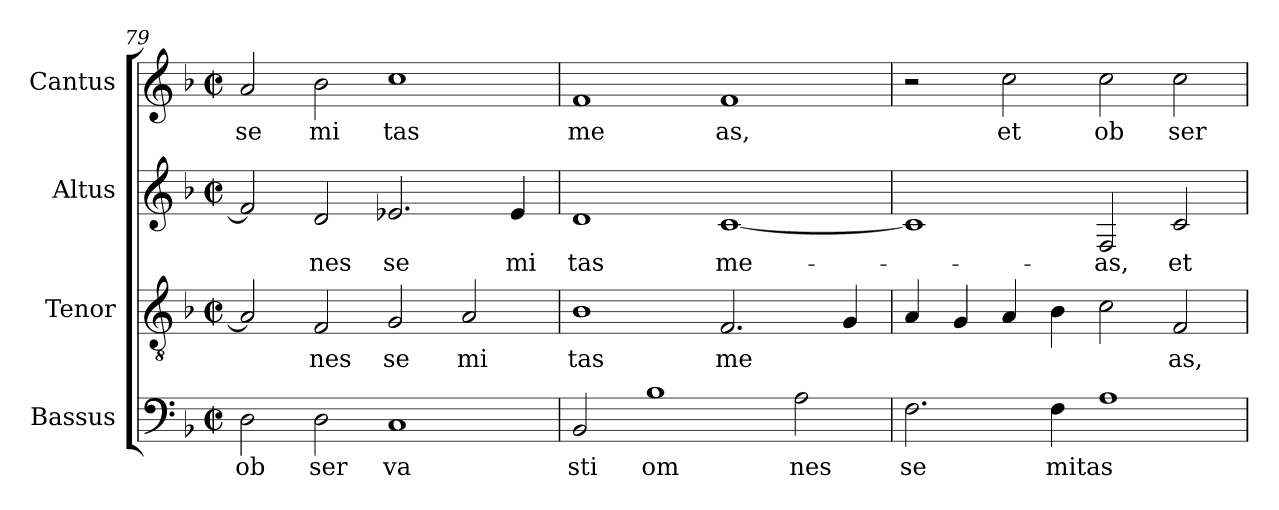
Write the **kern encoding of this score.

**kern	**text	**kern	**text	**kern	**text	**kern	**text
*part4	*part4	*part3	*part3	*part2	*part2	*part1	*part1
*staff4	*staff4	*staff3	*staff3	*staff2	*staff2	*staff1	*staff1
*I"Bassus	*	*I"Tenor	*	*I"Altus	*	*I"Cantus	*
*clefF4	*	*clefGv2	*	*clefG2	*	*clefG2	*
*k[b-]	*	*k[b-]	*	*k[b-]	*	*k[b-]	*
*F:	*	*F:	*	*F:	*	*F:	*
*M2/2	*	*M2/2	*	*M2/2	*	*M2/2	*
*met(c|)	*	*met(c|)	*	*met(c|)	*	*met(c|)	*
=79	=79	=79	=79	=79	=79	=79	=79
!	!LO:LY:b:cj	!	!	!	!	!	!LO:LY:b:cj
2D\	ob	2A/]	.	2f/]	.	2a/	se
!	!LO:LY:b:cj	!	!LO:LY:b:cj	!	!LO:LY:b:cj	!	!LO:LY:b:cj
2D\	ser	2F/	nes	2d/	nes	2b-\	mi
!	!LO:LY:b:cj	!	!LO:LY:b:cj	!	!LO:LY:b:cj	!	!LO:LY:b:cj
1C	va	2G/	se	2.e-X/	se	1cc	tas
!	!	!	!LO:LY:b:cj	!	!	!	!
.	.	2A/	mi	.	.	.	.
!	!	!	!	!	!LO:LY:b:cj	!	!
.	.	.	.	4e-/	mi	.	.
!!LO:LB:g=z
=80	=80	=80	=80	=80	=80	=80	=80
!	!LO:LY:b:cj	!	!LO:LY:b:cj	!	!LO:LY:b:cj	!	!LO:LY:b:cj
2BB-/	sti	1B-	tas	1d	tas	1f	me
!	!LO:LY:b:cj	!	!	!	!	!	!
1B-	om	.	.	.	.	.	.
!	!	!	!LO:LY:b	!	!LO:LY:b:cj	!	!LO:LY:b:cj
.	.	2.F/	me	[<1c	me-	1f	as,
!	!LO:LY:b:cj	!	!	!	!	!	!
2A\	nes	.	.	.	.	.	.
.	.	4G/	.	.	.	.	.
=81	=81	=81	=81	=81	=81	=81	=81
!	!LO:LY:b:cj	!	!	!	!	!	!
2.F\	se	4A/	.	1c]	.	2r	.
.	.	4G/	.	.	.	.	.
!	!	!	!	!	!	!	!LO:LY:b:cj
.	.	4A/	.	.	.	2cc\	et
!	!LO:LY:b	!	!	!	!	!	!
4F\	mitas	4B-\	.	.	.	.	.
!	!	!	!	!	!LO:LY:b:cj	!	!LO:LY:b:cj
1A	.	2c\	.	2F/	-as,	2cc\	ob
!	!	!	!LO:LY:b:cj	!	!LO:LY:b:cj	!	!LO:LY:b:cj
.	.	2F/	as,	2c/	et	2cc\	ser
=	=	=	=	=	=	=	=
*-	*-	*-	*-	*-	*-	*-	*-
